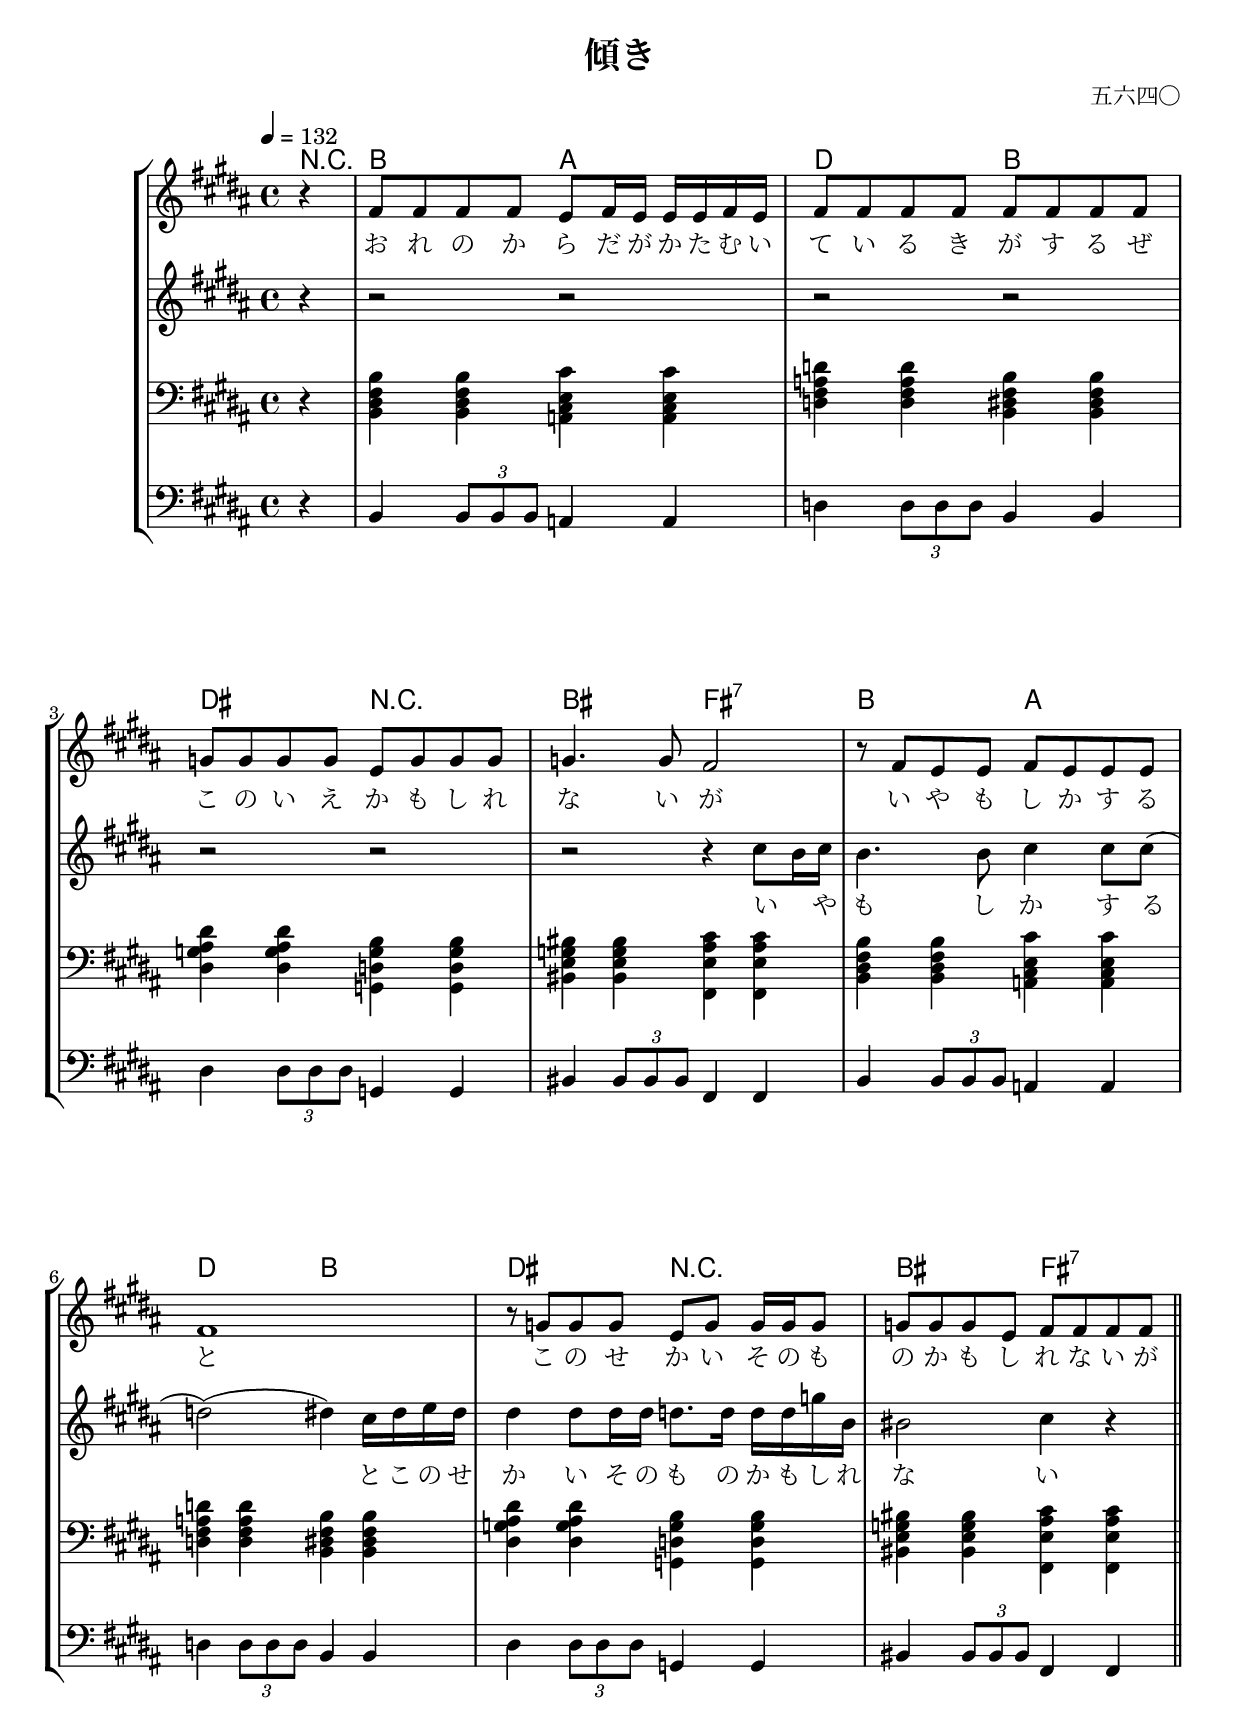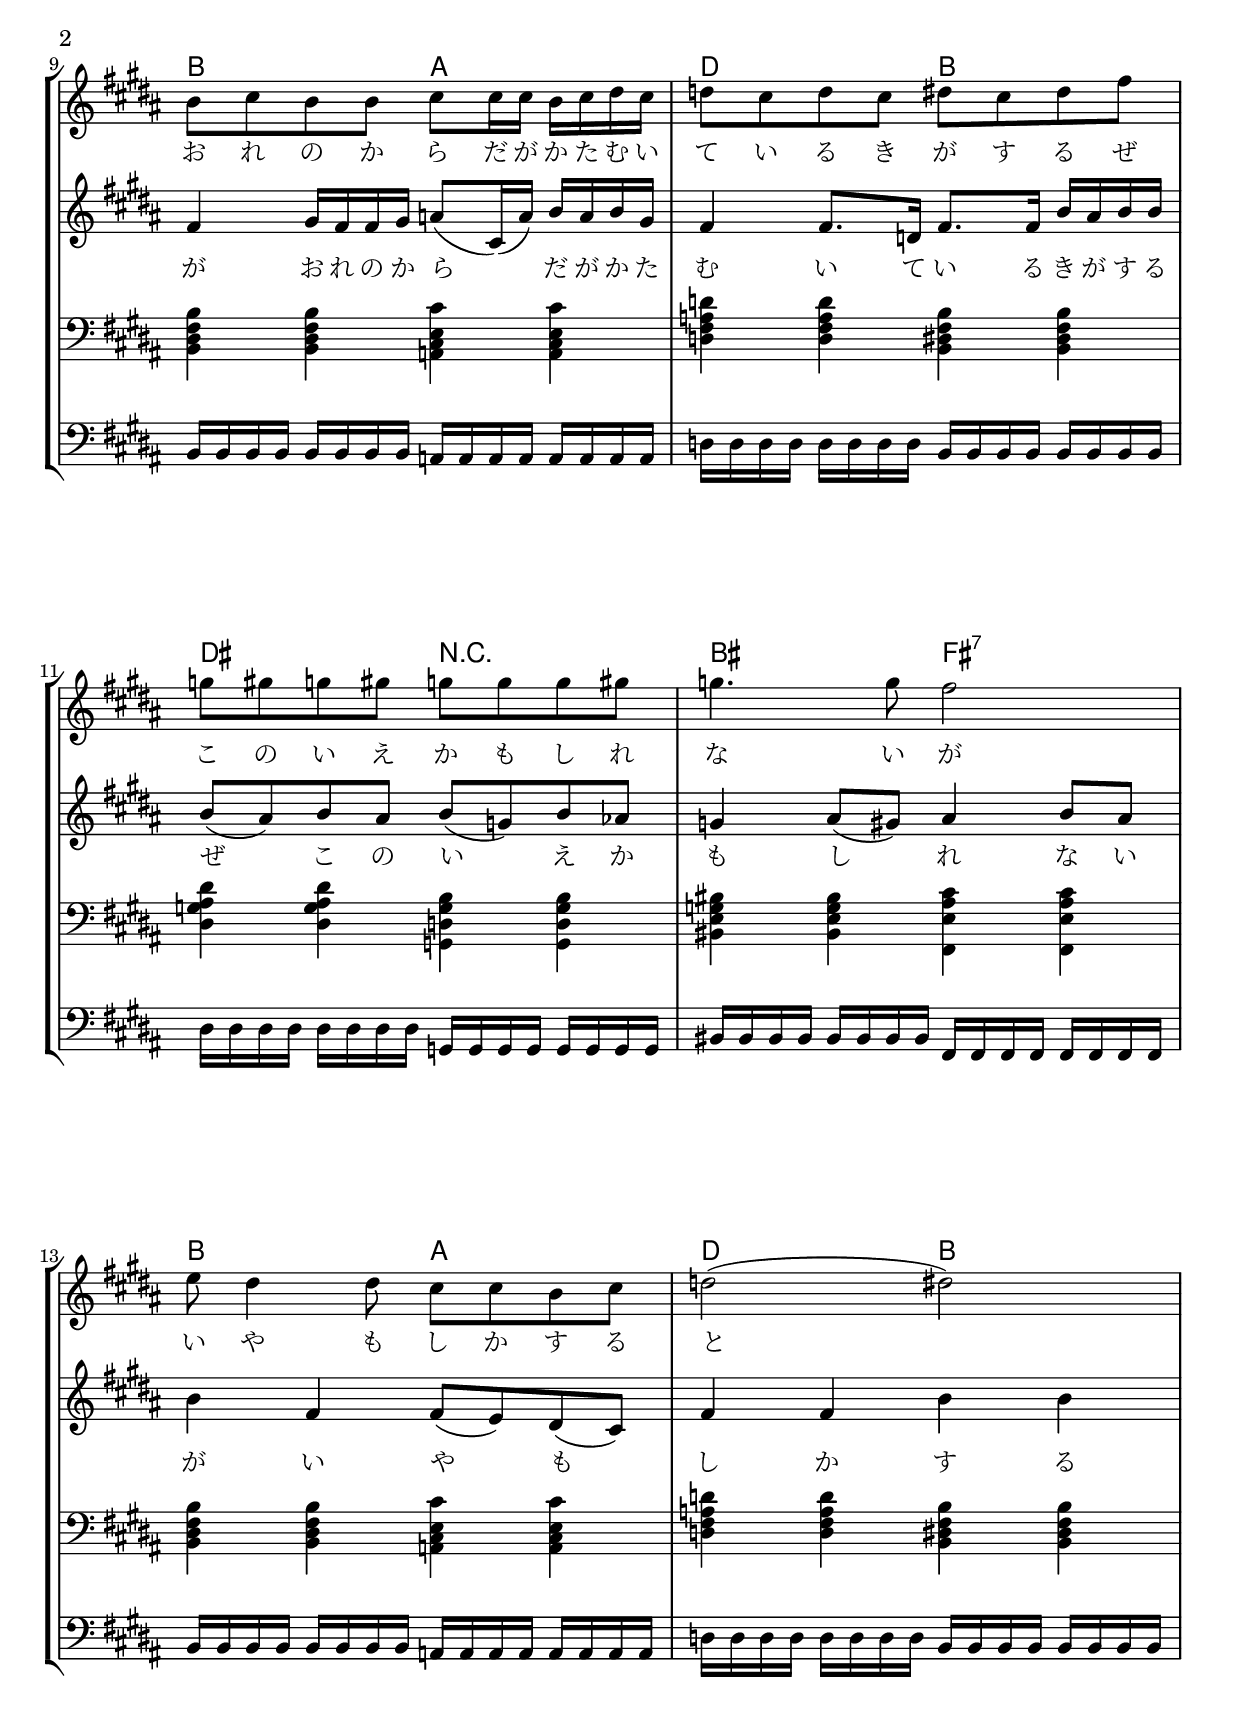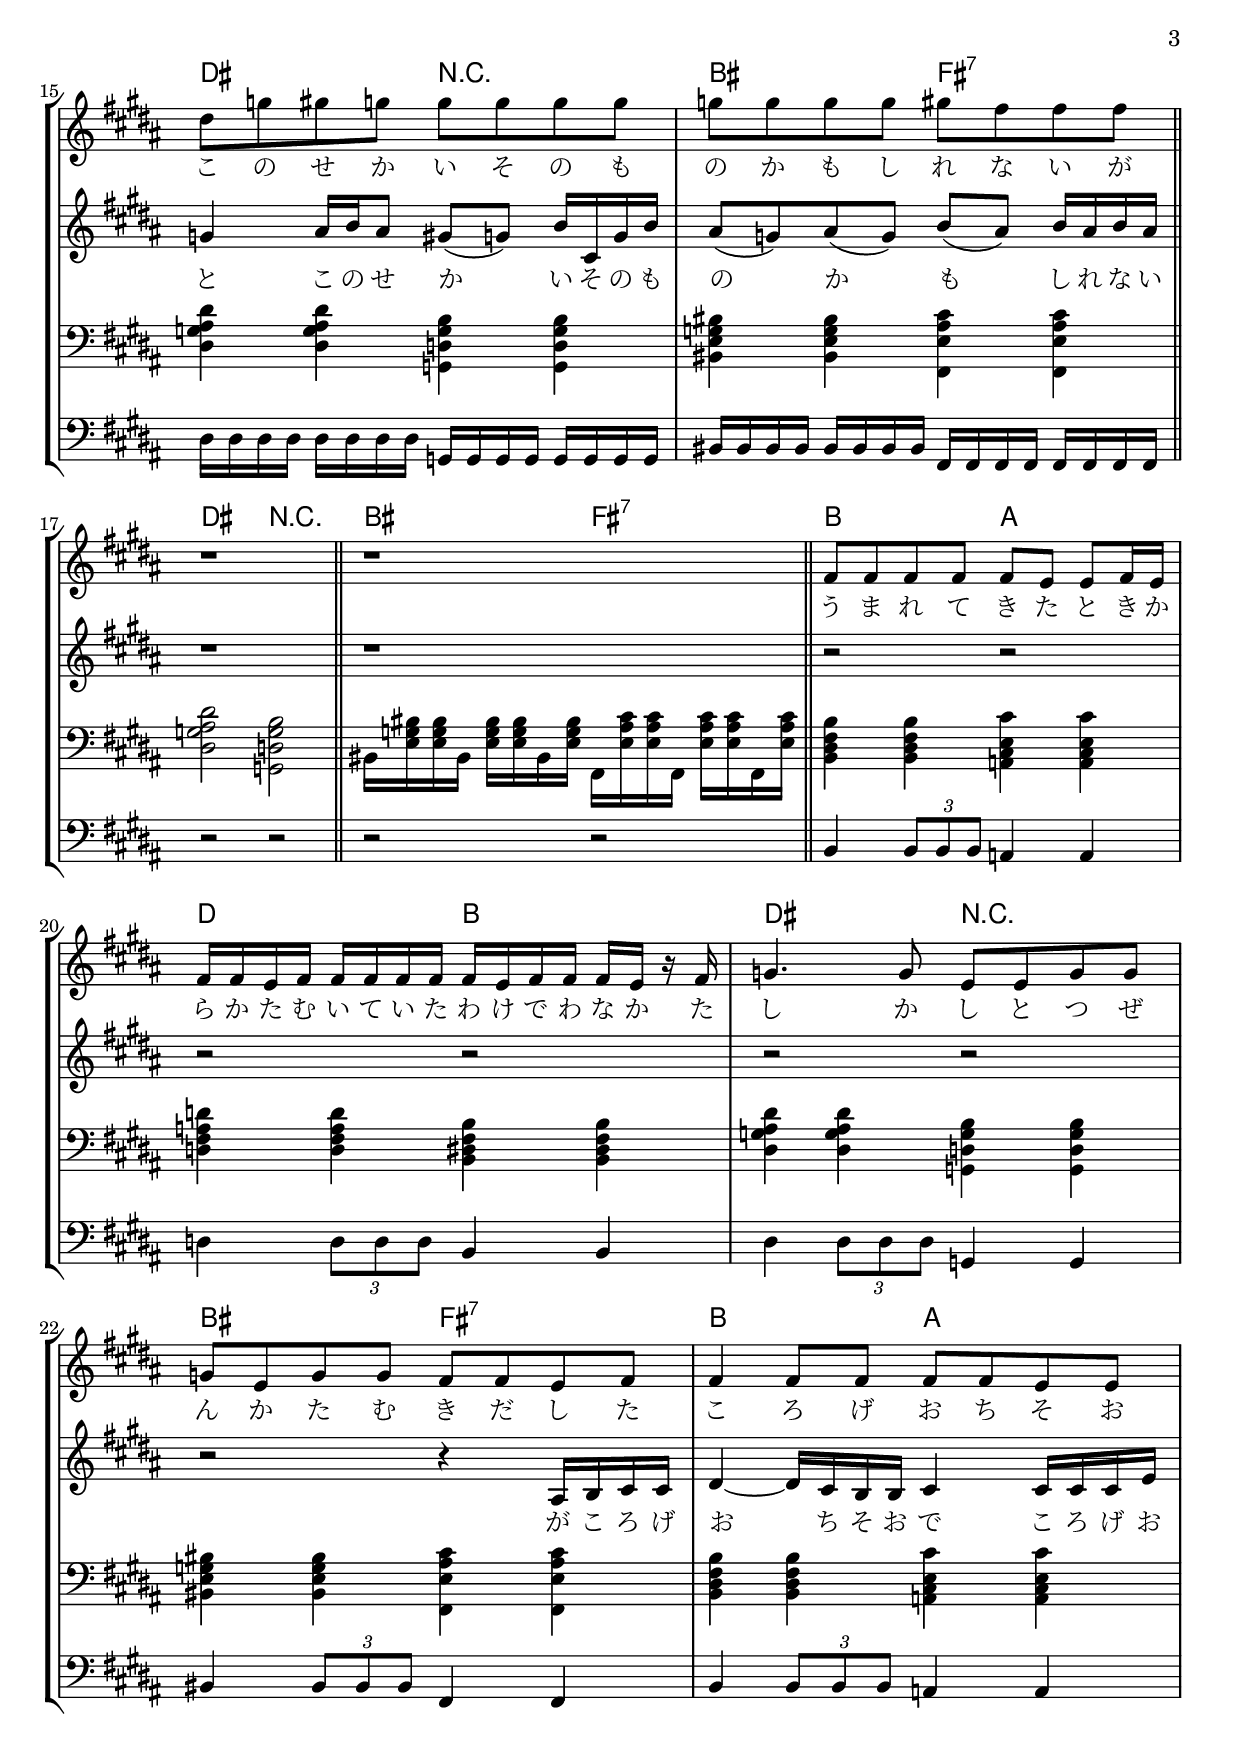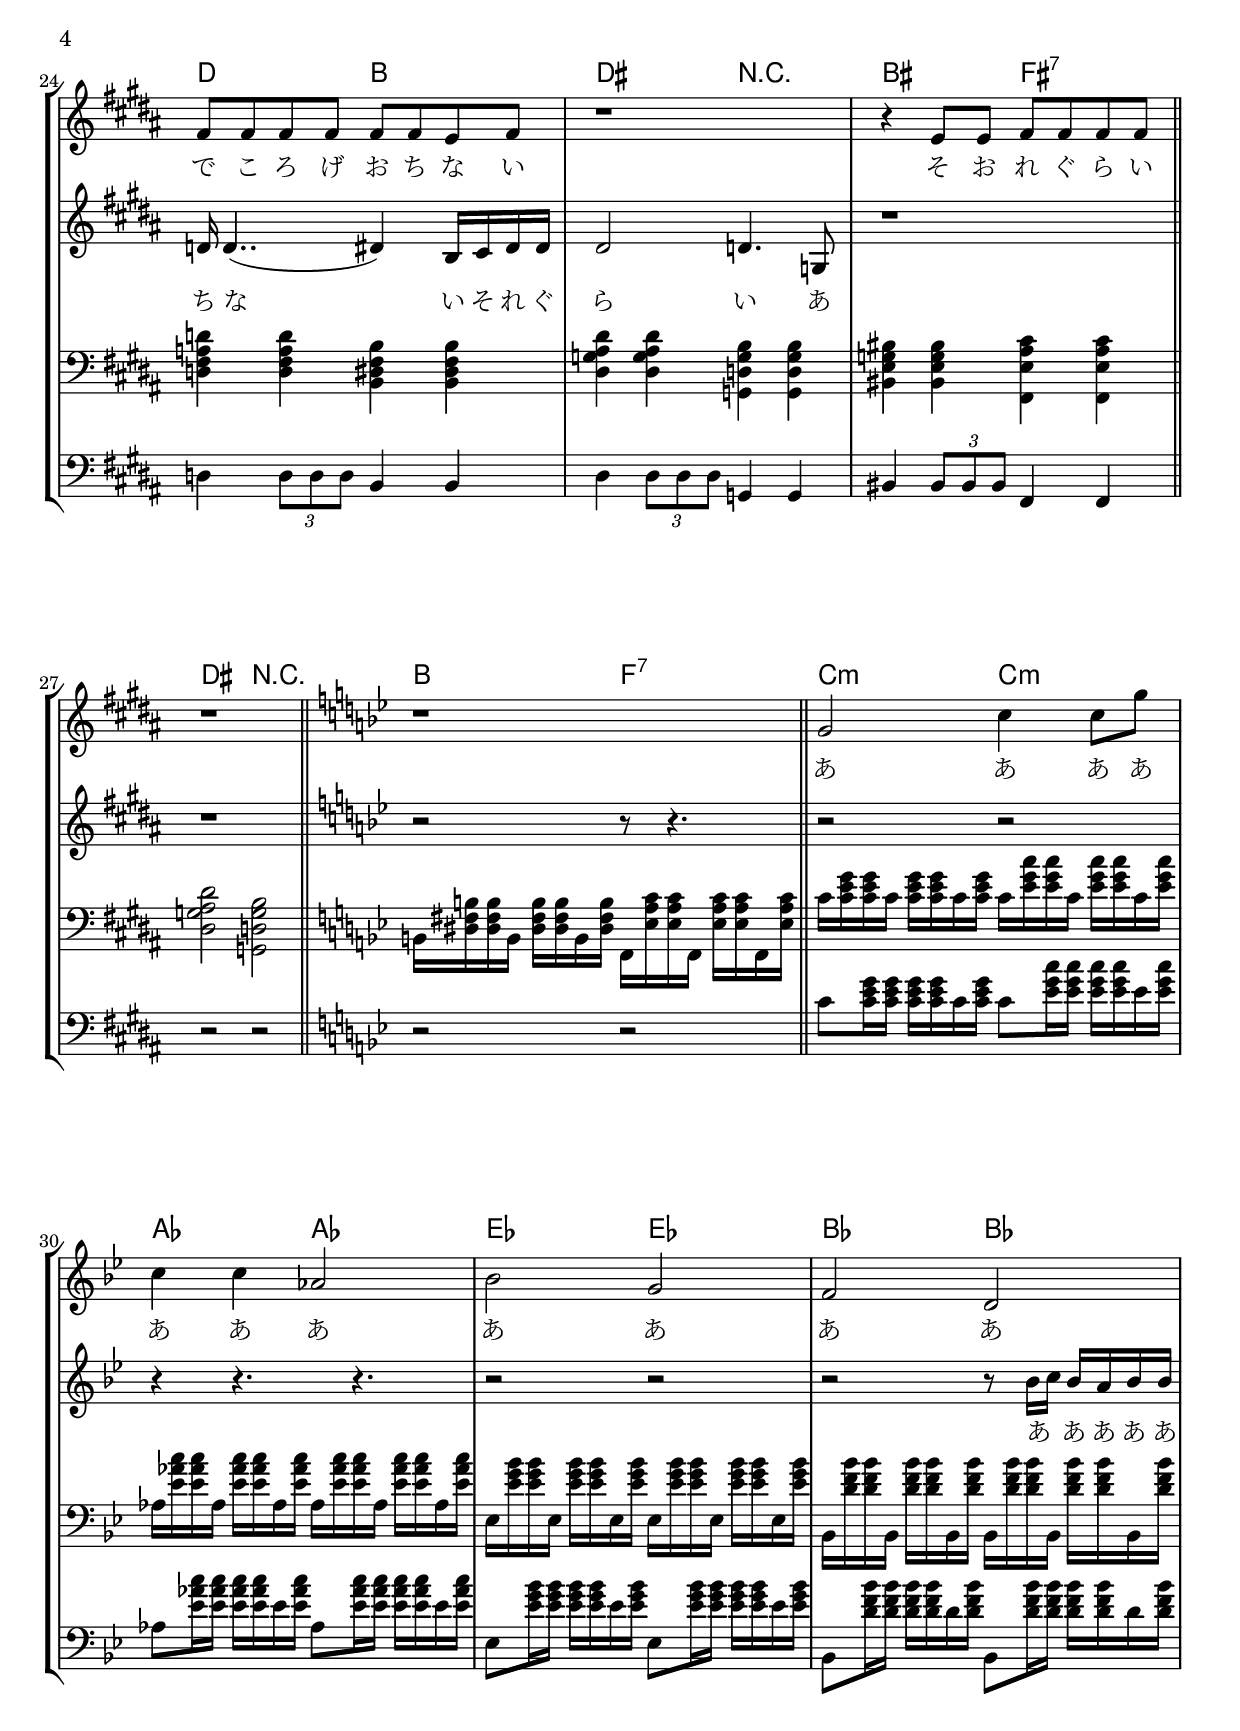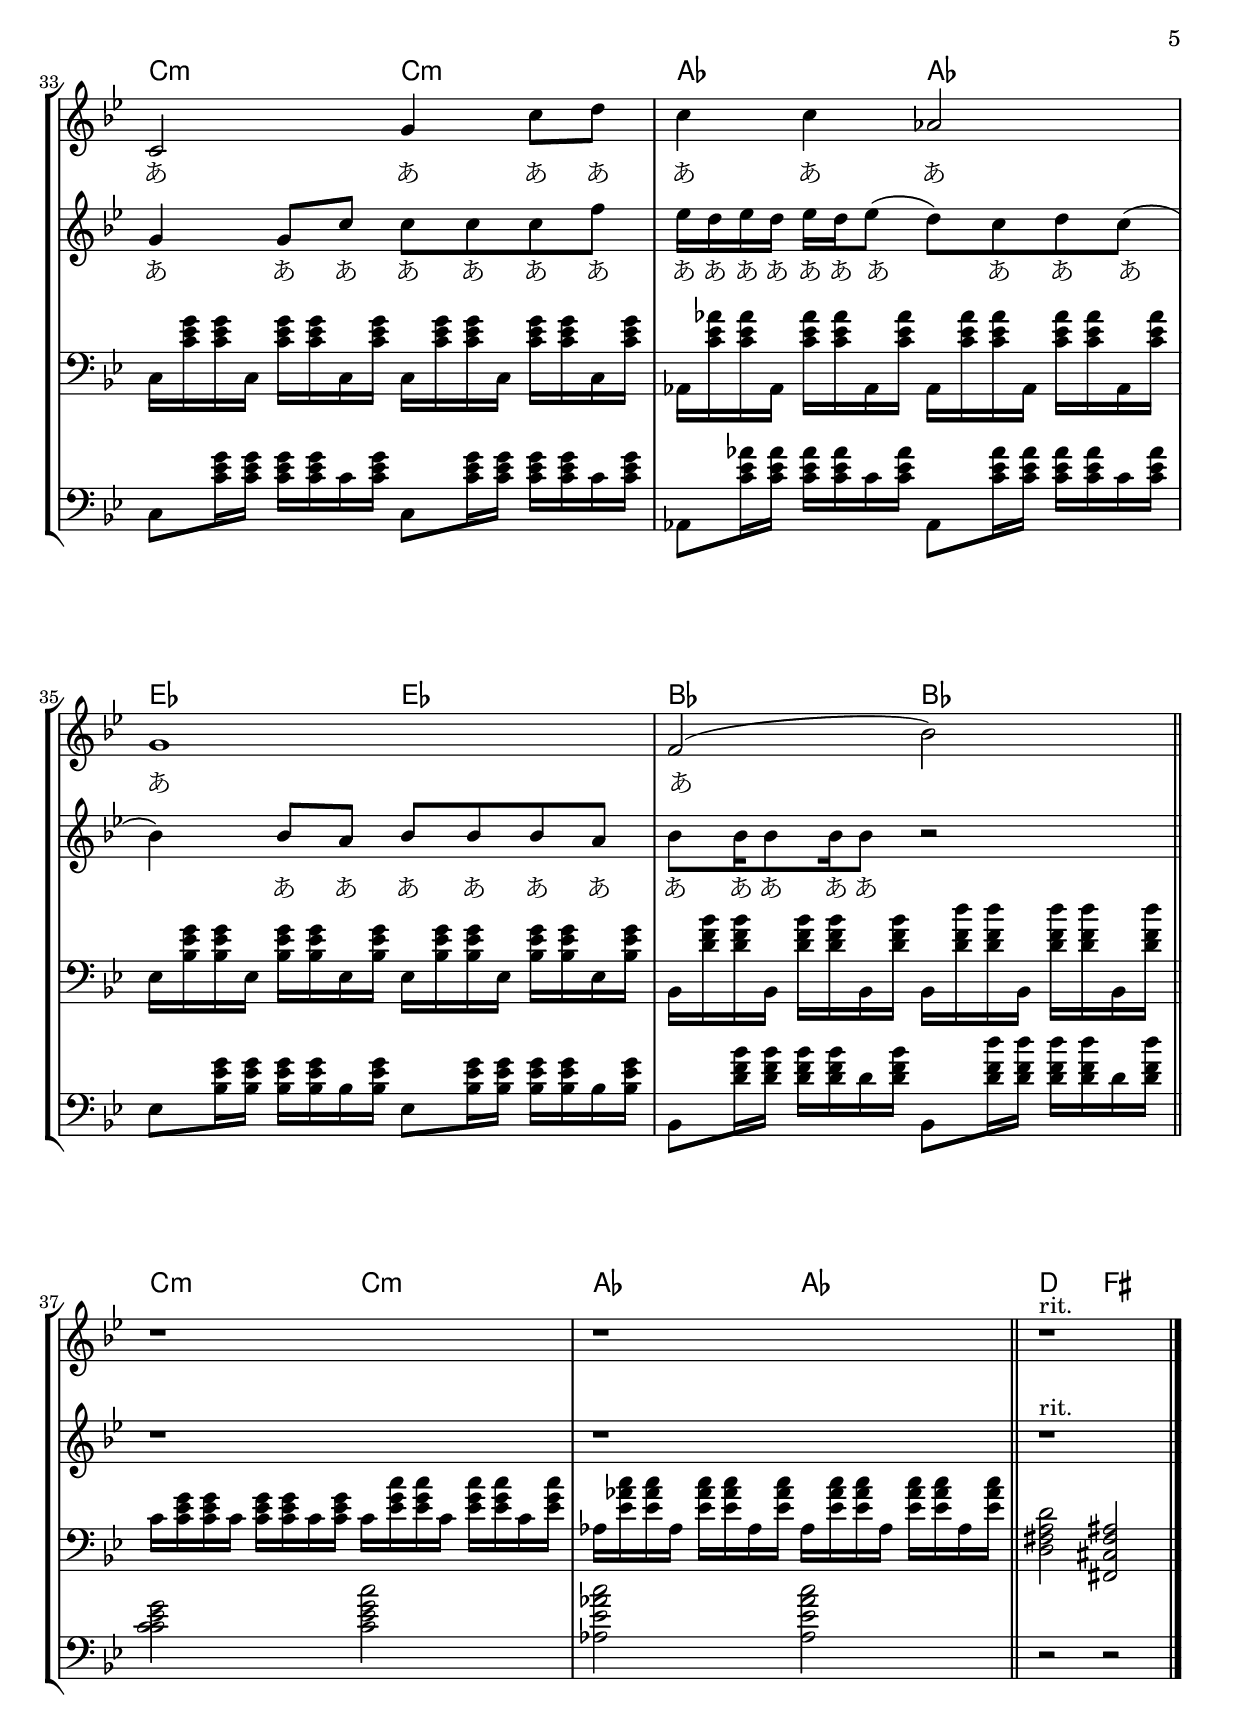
\version "2.12.1"

\header {
	title = \markup {傾き}
	composer = \markup \center-column {五六四〇}
}

harmony = \chordmode {
		r4b2 a d b dis r bis fis:7 b a d b dis r bis fis:7 

	b a d b dis r bis fis:7 b a d b dis r bis fis:7 

	dis r 

	bis fis:7 

	b a d b dis r bis fis:7 b a d b dis r bis fis:7 

	dis r 

	b f:7 

	c:m c:m as as es es bes bes c:m c:m as as es es bes bes 

	c:m c:m as as 

	d fis 
}

melody = {
	\set Staff.midiInstrument = #"mmi0.42"
	\partial 8*2
		\key b \major
	\tempo 4 = 132
r4  fis'8  fis'8  fis'8  fis'8  e'8  fis'16  e'16  e'16  e'16  fis'16  e'16 
	fis'8  fis'8  fis'8  fis'8  fis'8  fis'8  fis'8  fis'8 
	g'8  g'8  g'8  g'8  e'8  g'8  g'8  g'8 
	g'4.  g'8  fis'2 
	r8  fis'8  e'8  e'8  fis'8  e'8  e'8  e'8 
	fis'1 
	r8  g'8  g'8  g'8  e'8  g'8  g'16  g'16  g'8 
	g'8  g'8  g'8  e'8  fis'8  fis'8  fis'8  fis'8
	\set Staff.midiInstrument = #"Bagpipe"
	b'8  cis''8  b'8  b'8  cis''8  cis''16  cis''16  b'16  cis''16  dis''16  cis''16 
	d''8  cis''8  d''8  cis''8  dis''8  cis''8  dis''8  fis''8 
	g''8  gis''8  g''8  gis''8  g''8  g''8  g''8  gis''8 
	g''4.  g''8  fis''2 
	e''8  dis''4  dis''8  cis''8  cis''8  b'8  cis''8 
	d''2  (dis''2) 
	dis''8  g''8  gis''8  g''8  g''8  g''8  g''8  g''8 
	g''8  g''8  g''8  g''8  gis''8  fis''8  fis''8  fis''8
	r1   
	r1   
	\set Staff.midiInstrument = #"mmi0.42"
	 fis'8  fis'8  fis'8  fis'8  fis'8  e'8  e'8  fis'16  e'16 
	fis'16  fis'16  e'16  fis'16  fis'16  fis'16  fis'16  fis'16  fis'16  e'16  fis'16  fis'16  fis'16  e'16  r16  fis'16 
	g'4.  g'8  e'8  e'8  g'8  g'8 
	g'8  e'8  g'8  g'8  fis'8  fis'8  e'8  fis'8 
	fis'4  fis'8  fis'8  fis'8  fis'8  e'8  e'8 
	fis'8  fis'8  fis'8  fis'8  fis'8  fis'8  e'8  fis'8 
	r1 
	r4  e'8  e'8  fis'8  fis'8  fis'8  fis'8
	r1   
	\key bes \major
	r1   
	\set Staff.midiInstrument = #"mmi0.42"
	 g'2  c''4  c''8  g''8 
	c''4  c''4  as'2 
	bes'2  g'2 
	f'2  d'2 
	c'2  g'4  c''8  d''8 
	c''4  c''4  as'2 
	g'1 
	f'2  (bes'2)
	r1 | r1   
	r1^"rit." \bar "|."
}

words = \lyricmode {
	お  れ  の  か  ら  だ  が  か  た  む  い  て  い  る  き  が  す  る  ぜ  こ  の  い  え  か  も  し  れ  な  い  が  い  や  も  し  か  す  る  と  こ  の  せ  か  い  そ  の  も  の  か  も  し  れ  な  い  が  
	お  れ  の  か  ら  だ  が  か  た  む  い  て  い  る  き  が  す  る  ぜ  こ  の  い  え  か  も  し  れ  な  い  が  い  や  も  し  か  す  る  と  こ  の  せ  か  い  そ  の  も  の  か  も  し  れ  な  い  が  
	
	
	う  ま  れ  て  き  た  と  き  か  ら  か  た  む  い  て  い  た  わ  け  で  わ  な  か  た  し  か  し  と  つ  ぜ  ん  か  た  む  き  だ  し  た  こ  ろ  げ  お  ち  そ  お  で  こ  ろ  げ  お  ち  な  い  そ  お  れ  ぐ  ら  い  
	
	
	あ  あ  あ  あ  あ  あ  あ  あ  あ  あ  あ  あ  あ  あ  あ  あ  あ  あ  あ  あ  
	
	
}

secondmelody = {
	\set Staff.midiInstrument = #"Electric Grand"
	\partial 8*2
		\key b \major
	\tempo 4 = 132
r4 r2 r2 
	r2  r2~ 
	r2  r2 
	r2  r4  cis''8  b'16  cis''16 
	b'4.  b'8  cis''4  cis''8  cis''8 
	(d''2)  (dis''4)  cis''16  dis''16  e''16  dis''16 
	dis''4  dis''8  dis''16  dis''16  d''8.  d''16  d''16  d''16  g''16  b'16 
	bis'2  cis''4  	r4 	\set Staff.midiInstrument = #"Shanai"
	fis'4  gis'16  fis'16  fis'16  gis'16  a'8  (cis'16)  (a'16)  b'16  a'16  b'16  gis'16 
	fis'4  fis'8.  d'16  fis'8.  fis'16  b'16  ais'16  b'16  b'16 
	b'8  (ais'8)  b'8  ais'8  b'8  (g'8)  b'8  as'8 
	g'4  ais'8  (gis'8)  ais'4  b'8  ais'8 
	b'4  fis'4  fis'8  (e'8)  dis'8  (cis'8) 
	fis'4  fis'4  b'4  b'4 
	g'4  ais'16  b'16  ais'8  gis'8  (g'8)  b'16  cis'16  g'16  b'16 
	ais'8  (g'8)  ais'8  (g'8)  b'8  (ais'8)  b'16  ais'16  b'16  ais'16
	r1   
	r1   
	\set Staff.midiInstrument = #"Tinkle Bell"
	 r2  r2 
	r2  r2 
	r2  r2 
	r2  r4  ais16  b16  cis'16  cis'16 
	dis'4~dis'16  cis'16  b16  b16  cis'4  cis'16  cis'16  cis'16  e'16 
	d'16  d'4..  (dis'4)  b16  cis'16  dis'16  dis'16 
	dis'2  d'4.  g8
	r1 	r1   
	\key bes \major
	r2 r8 
	\set Staff.midiInstrument = #"Pad 1 (new age)"
	r4.~ 
	r2  r2 
	r4  r4.  r4. 
	r2  r2~ 
	r2~r8  bes'16  c''16  bes'16  a'16  bes'16  bes'16 
	g'4  g'8  c''8  c''8  c''8  c''8  f''8 
	es''16  d''16  es''16  d''16  es''16  d''16  es''8  (d''8)  c''8  d''8  c''8 
	(bes'4)  bes'8  a'8  bes'8  bes'8  bes'8  a'8 
	bes'8  bes'16  bes'8  bes'16  bes'8  	r2 	r1 | r1   
	r1^"rit." \bar "|."
}

secondwords = \lyricmode {
	い  や  も  し  か  す  る  と  こ  の  せ  か  い  そ  の  も  の  か  も  し  れ  な  い  が  
	お  れ  の  か  ら  だ  が  か  た  む  い  て  い  る  き  が  す  る  ぜ  こ  の  い  え  か  も  し  れ  な  い  が  い  や  も  し  か  す  る  と  こ  の  せ  か  い  そ  の  も  の  か  も  し  れ  な  い  が  
	
	
	こ  ろ  げ  お  ち  そ  お  で  こ  ろ  げ  お  ち  な  い  そ  れ  ぐ  ら  い  あ  あ  
	
	
	あ  あ  あ  あ  あ  あ  あ  あ  あ  あ  あ  あ  あ  あ  あ  あ  あ  あ  あ  あ  あ  あ  あ  あ  あ  あ  あ  あ  あ  あ  あ  あ  あ  あ  
	
	
}

tempochange = {
	\tempo 4 = 132
	r1 | r1 | r1 | r1 | r1 | r1 | r1 | r1 \bar "||"
	\tempo 4 = 132
	r1 | r1 | r1 | r1 | r1 | r1 | r1 | r1 \bar "||"
	\tempo 4 = 132
	r1 \bar "||"
	\tempo 4 = 132
	r1 \bar "||"
	\tempo 4 = 132
	r1 | r1 | r1 | r1 | r1 | r1 | r1 | r1 \bar "||"
	\tempo 4 = 132
	r1 \bar "||"
	\tempo 4 = 132
	r1 \bar "||"
	\tempo 4 = 132
	r1 | r1 | r1 | r1 | r1 | r1 | r1 | r1 \bar "||"
	\tempo 4 = 132
	r1 | r1 \bar "||"
	\tempo 4 = 132
	\tempo 4 = 99 r2 \tempo 4 = 88 r2 \bar "|."
}

mainacc = {
	\clef bass
	\set Staff.midiInstrument = #"Rock Organ"
	\key b \major
	\tempo 4 = 132
	\partial 8*2
	r4	<b, dis fis b>4 <b, dis fis b>4
	<a, cis e cis'>4 <a, cis e cis'>4
	<d fis a d'>4 <d fis a d'>4
	<b, dis fis b>4 <b, dis fis b>4
	<dis g ais dis'>4 <dis g ais dis'>4
	<g, d g b>4 <g, d g b>4
	<bis, e g bis>4 <bis, e g bis>4
	<fis, e ais cis'>4 <fis, e ais cis'>4
	<b, dis fis b>4 <b, dis fis b>4
	<a, cis e cis'>4 <a, cis e cis'>4
	<d fis a d'>4 <d fis a d'>4
	<b, dis fis b>4 <b, dis fis b>4
	<dis g ais dis'>4 <dis g ais dis'>4
	<g, d g b>4 <g, d g b>4
	<bis, e g bis>4 <bis, e g bis>4
	<fis, e ais cis'>4 <fis, e ais cis'>4
	\bar "||"

	\set Staff.midiInstrument = #"Rock Organ"
	<b, dis fis b>4 <b, dis fis b>4
	<a, cis e cis'>4 <a, cis e cis'>4
	<d fis a d'>4 <d fis a d'>4
	<b, dis fis b>4 <b, dis fis b>4
	<dis g ais dis'>4 <dis g ais dis'>4
	<g, d g b>4 <g, d g b>4
	<bis, e g bis>4 <bis, e g bis>4
	<fis, e ais cis'>4 <fis, e ais cis'>4
	<b, dis fis b>4 <b, dis fis b>4
	<a, cis e cis'>4 <a, cis e cis'>4
	<d fis a d'>4 <d fis a d'>4
	<b, dis fis b>4 <b, dis fis b>4
	<dis g ais dis'>4 <dis g ais dis'>4
	<g, d g b>4 <g, d g b>4
	<bis, e g bis>4 <bis, e g bis>4
	<fis, e ais cis'>4 <fis, e ais cis'>4
	\bar "||"

	\set Staff.midiInstrument = #"Drawbar Organ"
	<dis g ais dis'>2
	<g, d g b>2
	\bar "||"

	\set Staff.midiInstrument = #"Guitar Fret Noise"
	bis,16 <e g bis>16 <e g bis>16 bis,16   <e g bis>16 <e g bis>16 bis,16 <e g bis>16
	fis,16 <e ais cis'>16 <e ais cis'>16 fis,16   <e ais cis'>16 <e ais cis'>16 fis,16 <e ais cis'>16
	\bar "||"

	\set Staff.midiInstrument = #"Rock Organ"
	<b, dis fis b>4 <b, dis fis b>4
	<a, cis e cis'>4 <a, cis e cis'>4
	<d fis a d'>4 <d fis a d'>4
	<b, dis fis b>4 <b, dis fis b>4
	<dis g ais dis'>4 <dis g ais dis'>4
	<g, d g b>4 <g, d g b>4
	<bis, e g bis>4 <bis, e g bis>4
	<fis, e ais cis'>4 <fis, e ais cis'>4
	<b, dis fis b>4 <b, dis fis b>4
	<a, cis e cis'>4 <a, cis e cis'>4
	<d fis a d'>4 <d fis a d'>4
	<b, dis fis b>4 <b, dis fis b>4
	<dis g ais dis'>4 <dis g ais dis'>4
	<g, d g b>4 <g, d g b>4
	<bis, e g bis>4 <bis, e g bis>4
	<fis, e ais cis'>4 <fis, e ais cis'>4
	\bar "||"

	\set Staff.midiInstrument = #"Acoustic grand"
	<dis g ais dis'>2
	<g, d g b>2
	\bar "||"

	\set Staff.midiInstrument = #"Synth Drum"
	\key bes \major
	b,16 <dis fis b>16 <dis fis b>16 b,16   <dis fis b>16 <dis fis b>16 b,16 <dis fis b>16
	f,16 <es a c'>16 <es a c'>16 f,16   <es a c'>16 <es a c'>16 f,16 <es a c'>16
	\bar "||"

	\set Staff.midiInstrument = #"Distorted Guitar"
	c'16 <c' es' g'>16 <c' es' g'>16 c'16   <c' es' g'>16 <c' es' g'>16 c'16 <c' es' g'>16
	c'16 <es' g' c''>16 <es' g' c''>16 c'16   <es' g' c''>16 <es' g' c''>16 c'16 <es' g' c''>16
	as16 <es' as' c''>16 <es' as' c''>16 as16   <es' as' c''>16 <es' as' c''>16 as16 <es' as' c''>16
	as16 <es' as' c''>16 <es' as' c''>16 as16   <es' as' c''>16 <es' as' c''>16 as16 <es' as' c''>16
	es16 <es' g' bes'>16 <es' g' bes'>16 es16   <es' g' bes'>16 <es' g' bes'>16 es16 <es' g' bes'>16
	es16 <es' g' bes'>16 <es' g' bes'>16 es16   <es' g' bes'>16 <es' g' bes'>16 es16 <es' g' bes'>16
	bes,16 <d' f' bes'>16 <d' f' bes'>16 bes,16   <d' f' bes'>16 <d' f' bes'>16 bes,16 <d' f' bes'>16
	bes,16 <d' f' bes'>16 <d' f' bes'>16 bes,16   <d' f' bes'>16 <d' f' bes'>16 bes,16 <d' f' bes'>16
	c16 <c' es' g'>16 <c' es' g'>16 c16   <c' es' g'>16 <c' es' g'>16 c16 <c' es' g'>16
	c16 <c' es' g'>16 <c' es' g'>16 c16   <c' es' g'>16 <c' es' g'>16 c16 <c' es' g'>16
	as,16 <c' es' as'>16 <c' es' as'>16 as,16   <c' es' as'>16 <c' es' as'>16 as,16 <c' es' as'>16
	as,16 <c' es' as'>16 <c' es' as'>16 as,16   <c' es' as'>16 <c' es' as'>16 as,16 <c' es' as'>16
	es16 <bes es' g'>16 <bes es' g'>16 es16   <bes es' g'>16 <bes es' g'>16 es16 <bes es' g'>16
	es16 <bes es' g'>16 <bes es' g'>16 es16   <bes es' g'>16 <bes es' g'>16 es16 <bes es' g'>16
	bes,16 <d' f' bes'>16 <d' f' bes'>16 bes,16   <d' f' bes'>16 <d' f' bes'>16 bes,16 <d' f' bes'>16
	bes,16 <d' f' d''>16 <d' f' d''>16 bes,16   <d' f' d''>16 <d' f' d''>16 bes,16 <d' f' d''>16
	\bar "||"

	\set Staff.midiInstrument = #"Distorted Guitar"
	c'16 <c' es' g'>16 <c' es' g'>16 c'16   <c' es' g'>16 <c' es' g'>16 c'16 <c' es' g'>16
	c'16 <es' g' c''>16 <es' g' c''>16 c'16   <es' g' c''>16 <es' g' c''>16 c'16 <es' g' c''>16
	as16 <es' as' c''>16 <es' as' c''>16 as16   <es' as' c''>16 <es' as' c''>16 as16 <es' as' c''>16
	as16 <es' as' c''>16 <es' as' c''>16 as16   <es' as' c''>16 <es' as' c''>16 as16 <es' as' c''>16
	\bar "||"

	\set Staff.midiInstrument = #"Gunshot"
	<d fis a d'>2
	<fis, cis fis ais>2
	\bar "|."
}

subacc = {
	\clef bass
	\set Staff.midiInstrument = #"Contrabass"
	\key b \major
	\tempo 4 = 132
	\partial 8*2
	r4	b,4 \tuplet 3/2 { b,8 b,8 b,8 }
	a,4 a,4
	d4 \tuplet 3/2 { d8 d8 d8 }
	b,4 b,4
	dis4 \tuplet 3/2 { dis8 dis8 dis8 }
	g,4 g,4
	bis,4 \tuplet 3/2 { bis,8 bis,8 bis,8 }
	fis,4 fis,4
	b,4 \tuplet 3/2 { b,8 b,8 b,8 }
	a,4 a,4
	d4 \tuplet 3/2 { d8 d8 d8 }
	b,4 b,4
	dis4 \tuplet 3/2 { dis8 dis8 dis8 }
	g,4 g,4
	bis,4 \tuplet 3/2 { bis,8 bis,8 bis,8 }
	fis,4 fis,4
	\bar "||"

	\set Staff.midiInstrument = #"Electric Guitar (muted)"
	b,16 b,16 b,16 b,16 b,16 b,16 b,16 b,16
	a,16 a,16 a,16 a,16 a,16 a,16 a,16 a,16
	d16 d16 d16 d16 d16 d16 d16 d16
	b,16 b,16 b,16 b,16 b,16 b,16 b,16 b,16
	dis16 dis16 dis16 dis16 dis16 dis16 dis16 dis16
	g,16 g,16 g,16 g,16 g,16 g,16 g,16 g,16
	bis,16 bis,16 bis,16 bis,16 bis,16 bis,16 bis,16 bis,16
	fis,16 fis,16 fis,16 fis,16 fis,16 fis,16 fis,16 fis,16
	b,16 b,16 b,16 b,16 b,16 b,16 b,16 b,16
	a,16 a,16 a,16 a,16 a,16 a,16 a,16 a,16
	d16 d16 d16 d16 d16 d16 d16 d16
	b,16 b,16 b,16 b,16 b,16 b,16 b,16 b,16
	dis16 dis16 dis16 dis16 dis16 dis16 dis16 dis16
	g,16 g,16 g,16 g,16 g,16 g,16 g,16 g,16
	bis,16 bis,16 bis,16 bis,16 bis,16 bis,16 bis,16 bis,16
	fis,16 fis,16 fis,16 fis,16 fis,16 fis,16 fis,16 fis,16
	\bar "||"

	\set Staff.midiInstrument = #"Acoustic grand"
	r2
	r2
	\bar "||"

	\set Staff.midiInstrument = #"Acoustic grand"
	r2
	r2
	\bar "||"

	\set Staff.midiInstrument = #"Synthbrass 1"
	b,4 \tuplet 3/2 { b,8 b,8 b,8 }
	a,4 a,4
	d4 \tuplet 3/2 { d8 d8 d8 }
	b,4 b,4
	dis4 \tuplet 3/2 { dis8 dis8 dis8 }
	g,4 g,4
	bis,4 \tuplet 3/2 { bis,8 bis,8 bis,8 }
	fis,4 fis,4
	b,4 \tuplet 3/2 { b,8 b,8 b,8 }
	a,4 a,4
	d4 \tuplet 3/2 { d8 d8 d8 }
	b,4 b,4
	dis4 \tuplet 3/2 { dis8 dis8 dis8 }
	g,4 g,4
	bis,4 \tuplet 3/2 { bis,8 bis,8 bis,8 }
	fis,4 fis,4
	\bar "||"

	\set Staff.midiInstrument = #"Acoustic grand"
	r2
	r2
	\bar "||"

	\set Staff.midiInstrument = #"Acoustic grand"
	\key bes \major
	r2
	r2
	\bar "||"

	\set Staff.midiInstrument = #"Rock Organ"
	c'8 <c' es' g'>16 <c' es' g'>16   <c' es' g'>16 <c' es' g'>16   c'16 <c' es' g'>16
	c'8 <es' g' c''>16 <es' g' c''>16   <es' g' c''>16 <es' g' c''>16   es'16 <es' g' c''>16
	as8 <es' as' c''>16 <es' as' c''>16   <es' as' c''>16 <es' as' c''>16   es'16 <es' as' c''>16
	as8 <es' as' c''>16 <es' as' c''>16   <es' as' c''>16 <es' as' c''>16   es'16 <es' as' c''>16
	es8 <es' g' bes'>16 <es' g' bes'>16   <es' g' bes'>16 <es' g' bes'>16   es'16 <es' g' bes'>16
	es8 <es' g' bes'>16 <es' g' bes'>16   <es' g' bes'>16 <es' g' bes'>16   es'16 <es' g' bes'>16
	bes,8 <d' f' bes'>16 <d' f' bes'>16   <d' f' bes'>16 <d' f' bes'>16   d'16 <d' f' bes'>16
	bes,8 <d' f' bes'>16 <d' f' bes'>16   <d' f' bes'>16 <d' f' bes'>16   d'16 <d' f' bes'>16
	c8 <c' es' g'>16 <c' es' g'>16   <c' es' g'>16 <c' es' g'>16   c'16 <c' es' g'>16
	c8 <c' es' g'>16 <c' es' g'>16   <c' es' g'>16 <c' es' g'>16   c'16 <c' es' g'>16
	as,8 <c' es' as'>16 <c' es' as'>16   <c' es' as'>16 <c' es' as'>16   c'16 <c' es' as'>16
	as,8 <c' es' as'>16 <c' es' as'>16   <c' es' as'>16 <c' es' as'>16   c'16 <c' es' as'>16
	es8 <bes es' g'>16 <bes es' g'>16   <bes es' g'>16 <bes es' g'>16   bes16 <bes es' g'>16
	es8 <bes es' g'>16 <bes es' g'>16   <bes es' g'>16 <bes es' g'>16   bes16 <bes es' g'>16
	bes,8 <d' f' bes'>16 <d' f' bes'>16   <d' f' bes'>16 <d' f' bes'>16   d'16 <d' f' bes'>16
	bes,8 <d' f' d''>16 <d' f' d''>16   <d' f' d''>16 <d' f' d''>16   d'16 <d' f' d''>16
	\bar "||"

	\set Staff.midiInstrument = #"Rock Organ"
	<c' c' es' g'>2
	<c' es' g' c''>2
	<as es' as' c''>2
	<as es' as' c''>2
	\bar "||"

	\set Staff.midiInstrument = #"Acoustic grand"
	r2
	r2
	\bar "|."
}

percA = {
	\drummode {
	\partial 8*2
	r4	r1 |r1 |r1 |r1 |r1 |r1 |r1 |r1 \bar "||"
	r1 |r1 |r1 |r1 |r1 |r1 |r1 |r1 \bar "||"
	r1 \bar "||"
	r1 \bar "||"
	\times 16/12{ hh8. hh8. hh8. hh8. } |\times 16/12{ hh8. hh8. hh8. hh8. } |\times 16/12{ hh8. hh8. hh8. hh8. } |\times 16/12{ hh8. hh8. hh8. hh8. } |\times 16/12{ hh8. hh8. hh8. hh8. } |\times 16/12{ hh8. hh8. hh8. hh8. } |\times 16/12{ hh8. hh8. hh8. hh8. } |\times 16/12{ r8. hh4 hh8 hh8. } \bar "||"
	r1 \bar "||"
	r1 \bar "||"
	r4 hh4 hh4 hh4  |hh4 hh4 hh4 hh4  |hh4 hh4 hh4 hh4  |hh4 hh4 hh4 hh4  |r4 hh4 hh4 hh4  |hh4 hh4 hh4 hh4  |hh4 hh4 hh4 hh4  |hh4 hh4 hh4 hh4  \bar "||"
	r1 |r1 \bar "||"
	r1 \bar "|."
	}
}

percB = {
	\drummode {
	\partial 8*2
	r4	r1 |r1 |r1 |r1 |r1 |r1 |r1 |r1 \bar "||"
	r1 |r1 |r1 |r1 |r1 |r1 |r1 |r1 \bar "||"
	r1 \bar "||"
	r1 \bar "||"
	\times 16/12{ r8. sn4. sn8. } |\times 16/12{ r8. sn4. sn8 sn16 } |\times 16/12{ r8. sn4. sn8. } |\times 16/12{ r8. sn4. sn8 sn16 } |\times 16/12{ r8. sn4. sn8. } |\times 16/12{ r8. sn4. sn8 sn16 } |\times 16/12{ r8. sn4. sn8. } |\times 16/12{ sn16 sn4 r16 sn8 sn4 } \bar "||"
	r1 \bar "||"
	r1 \bar "||"
	r8 hhp4 hhp4 hhp4 hhp8  |r8 hhp4 hhp4 hhp4 hhp8  |r8 hhp4 hhp4 hhp4 hhp8  |r8 hhp4 hhp4 hhp4 hhp8  |r8 hhp4 hhp4 hhp4 hhp8  |r8 hhp4 hhp4 hhp4 hhp8  |r8 hhp4 hhp4 hhp4 hhp8  |r8 hhp4 hhp2 r8  \bar "||"
	r1 |r1 \bar "||"
	r1 \bar "|."
	}
}

percC = {
	\drummode {
	\partial 8*2
	r4	r1 |r1 |r1 |r1 |r1 |r1 |r1 |r1 \bar "||"
	r1 |r1 |r1 |r1 |r1 |r1 |r1 |r1 \bar "||"
	r1 \bar "||"
	r1 \bar "||"
	\times 16/12{ bd4 r16 bd16 bd4. } |\times 16/12{ bd4 r16 bd16 bd4. } |\times 16/12{ bd4 r16 bd16 bd4. } |\times 16/12{ bd4 r16 bd16 bd4. } |\times 16/12{ bd4 r16 bd16 bd4. } |\times 16/12{ bd4 r16 bd16 bd4. } |\times 16/12{ bd4 r16 bd16 bd4. } |\times 16/12{ r8 bd16 bd8 bd16 bd8 bd16 bd8 bd16 } \bar "||"
	r1 \bar "||"
	r1 \bar "||"
	r4 sn2 sn4  |r4 sn2 sn8. sn16  |r4 sn2 sn4  |r4 sn2 sn8. sn16  |r4 sn2 sn4  |r4 sn2 sn8. sn16  |r4 sn2 sn4  |r4 sn4 r16 sn16 sn8. sn16 sn16 sn16  \bar "||"
	r1 |r1 \bar "||"
	r1 \bar "|."
	}
}

percD = {
	\drummode {
	\partial 8*2
	r4	r1 |r1 |r1 |r1 |r1 |r1 |r1 |r1 \bar "||"
	r1 |r1 |r1 |r1 |r1 |r1 |r1 |r1 \bar "||"
	r1 \bar "||"
	r1 \bar "||"
	\times 16/12{ r8 hhp8. hhp8. hhp8. hhp16 } |\times 16/12{ r8 hhp8. hhp8. hhp8. hhp16 } |\times 16/12{ r8 hhp8. hhp8. hhp8. hhp16 } |\times 16/12{ r8 hhp8. hhp8. hhp8. hhp16 } |\times 16/12{ r8 hhp8. hhp8. hhp8. hhp16 } |\times 16/12{ r8 hhp8. hhp8. hhp8. hhp16 } |\times 16/12{ r8 hhp8. hhp8. hhp8. hhp16 } |\times 16/12{ r4 r16 hhp4 r16 hhp8 } \bar "||"
	r1 \bar "||"
	r1 \bar "||"
	bd2 bd8 bd16 bd4 r16  |bd2 bd8 bd16 bd4 r16  |bd2 bd8 bd16 bd4 r16  |bd2 bd8 bd16 bd4 r16  |bd2 bd8 bd16 bd4 r16  |bd2 bd8 bd16 bd4 r16  |bd2 bd8 bd16 bd4 r16  |bd4. bd8 bd4 bd4  \bar "||"
	r1 |r1 \bar "||"
	r1 \bar "|."
	}
}

percE = {
	\drummode {
	\partial 8*2
	r4	r1 |r1 |r1 |r1 |r1 |r1 |r1 |r1 \bar "||"
	r1 |r1 |r1 |r1 |r1 |r1 |r1 |r1 \bar "||"
	r1 \bar "||"
	r1 \bar "||"
	\times 16/12{ r2. } |r1 |r1 |r1 |\times 16/12{ r2. } |r1 |r1 |\times 16/12{ r2 r8. hho16 } \bar "||"
	r1 \bar "||"
	r1 \bar "||"
	cymc1  |r1 |r1 |r1 |cymc1  |r1 |r1 |r1 \bar "||"
	r1 |r1 \bar "||"
	r1 \bar "|."
	}
}

\score {
	<<
		\new StaffGroup <<
			\new ChordNames {\harmony}
			\new Voice = "melody" {\melody}
			\new Lyrics \lyricsto "melody" \words
			\new Voice = "secondmelody" {\secondmelody}
			\new Lyrics \lyricsto "secondmelody" \secondwords
			\new Staff = "mainacc" {\mainacc}
			\new Staff = "subacc" {\subacc}
		>>
	>>
	\layout { }
}
